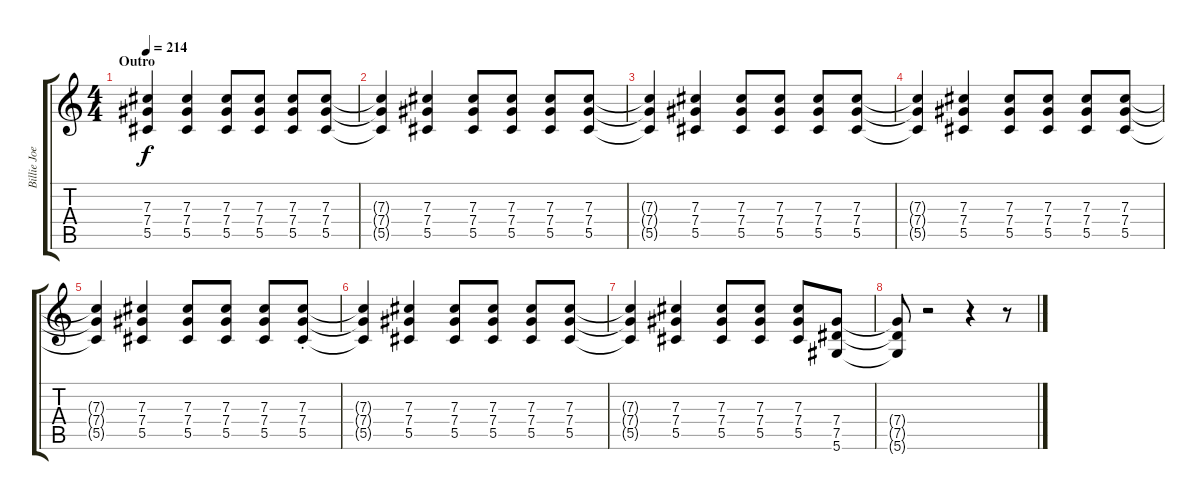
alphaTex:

\track ("Billie Joe Armstrong" "Billie Joe") {instrument distortionguitar}
\staff {score tabs}
\tuning (Eb4 Bb3 Gb3 Db3 Ab2 Eb2) {hide}
\ts (4 4)
\section ("" "Outro")
\tempo 214
\clef g2
\ks c
(7.3 7.4 5.5).4{dy f} (7.3 7.4 5.5).4 (7.3 7.4 5.5).8 (7.3 7.4 5.5).8 (7.3 7.4 5.5).8 (7.3 7.4 5.5).8 |
(7.3{t} 7.4{t} 5.5{t}).4 (7.3 7.4 5.5).4 (7.3 7.4 5.5).8 (7.3 7.4 5.5).8 (7.3 7.4 5.5).8 (7.3 7.4 5.5).8 |
(7.3{t} 7.4{t} 5.5{t}).4 (7.3 7.4 5.5).4 (7.3 7.4 5.5).8 (7.3 7.4 5.5).8 (7.3 7.4 5.5).8 (7.3 7.4 5.5).8 |
(7.3{t} 7.4{t} 5.5{t}).4 (7.3 7.4 5.5).4 (7.3 7.4 5.5).8 (7.3 7.4 5.5).8 (7.3 7.4 5.5).8 (7.3 7.4 5.5).8 |
(7.3{t} 7.4{t} 5.5{t}).4 (7.3 7.4 5.5).4 (7.3 7.4 5.5).8 (7.3 7.4 5.5).8 (7.3 7.4 5.5).8 (7.3 7.4{st} 5.5{st}).8 |
(7.3{t} 7.4{t} 5.5{t}).4 (7.3 7.4 5.5).4 (7.3 7.4 5.5).8 (7.3 7.4 5.5).8 (7.3 7.4 5.5).8 (7.3 7.4 5.5).8 |
(7.3{t} 7.4{t} 5.5{t}).4 (7.3 7.4 5.5).4 (7.3 7.4 5.5).8 (7.3 7.4 5.5).8 (7.3 7.4 5.5).8 (7.4 7.5 5.6).8 |
(7.4{t} 7.5{t} 5.6{t}).8 r.2 r.4 r.8
